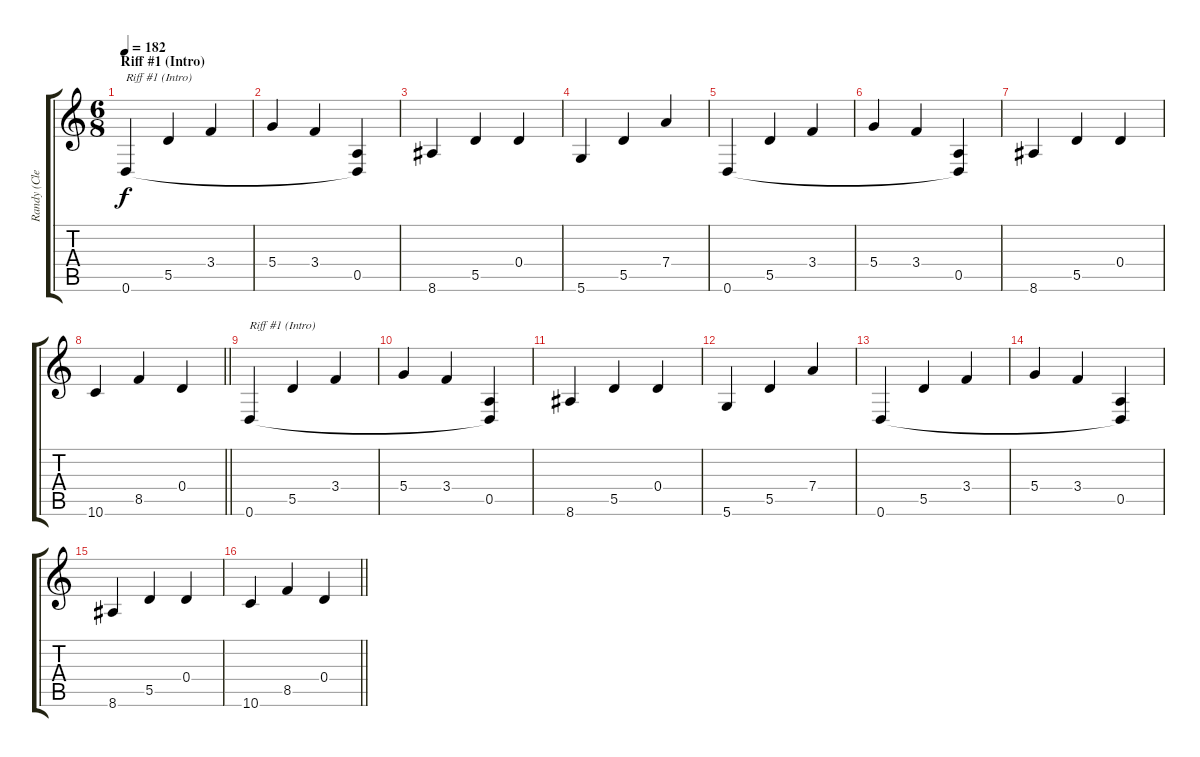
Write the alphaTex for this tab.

\track ("Randy (Clean Guitar)" "Randy (Cle") {instrument acousticguitarsteel}
\staff {score tabs}
\tuning (E4 B3 G3 D3 A2 D2) {hide}
\ts (6 8)
\section ("" "Riff #1 (Intro)")
\tempo 182
\clef g2
\ks c
0.6.4{txt "Riff #1 (Intro)" dy f instrument acousticguitarsteel} 5.5.4 3.4.4 |
5.4.4 3.4.4 (0.5 0.6{t}).4 |
8.6.4 5.5.4 0.4.4 |
5.6.4 5.5.4 7.4.4 |
0.6.4 5.5.4 3.4.4 |
5.4.4 3.4.4 (0.5 0.6{t}).4 |
8.6.4 5.5.4 0.4.4 |
\barLineRight lightlight
10.6.4 8.5.4 0.4.4 |
0.6.4{txt "Riff #1 (Intro)"} 5.5.4 3.4.4 |
5.4.4 3.4.4 (0.5 0.6{t}).4 |
8.6.4 5.5.4 0.4.4 |
5.6.4 5.5.4 7.4.4 |
0.6.4 5.5.4 3.4.4 |
5.4.4 3.4.4 (0.5 0.6{t}).4 |
8.6.4 5.5.4 0.4.4 |
\barLineRight lightlight
10.6.4 8.5.4 0.4.4
